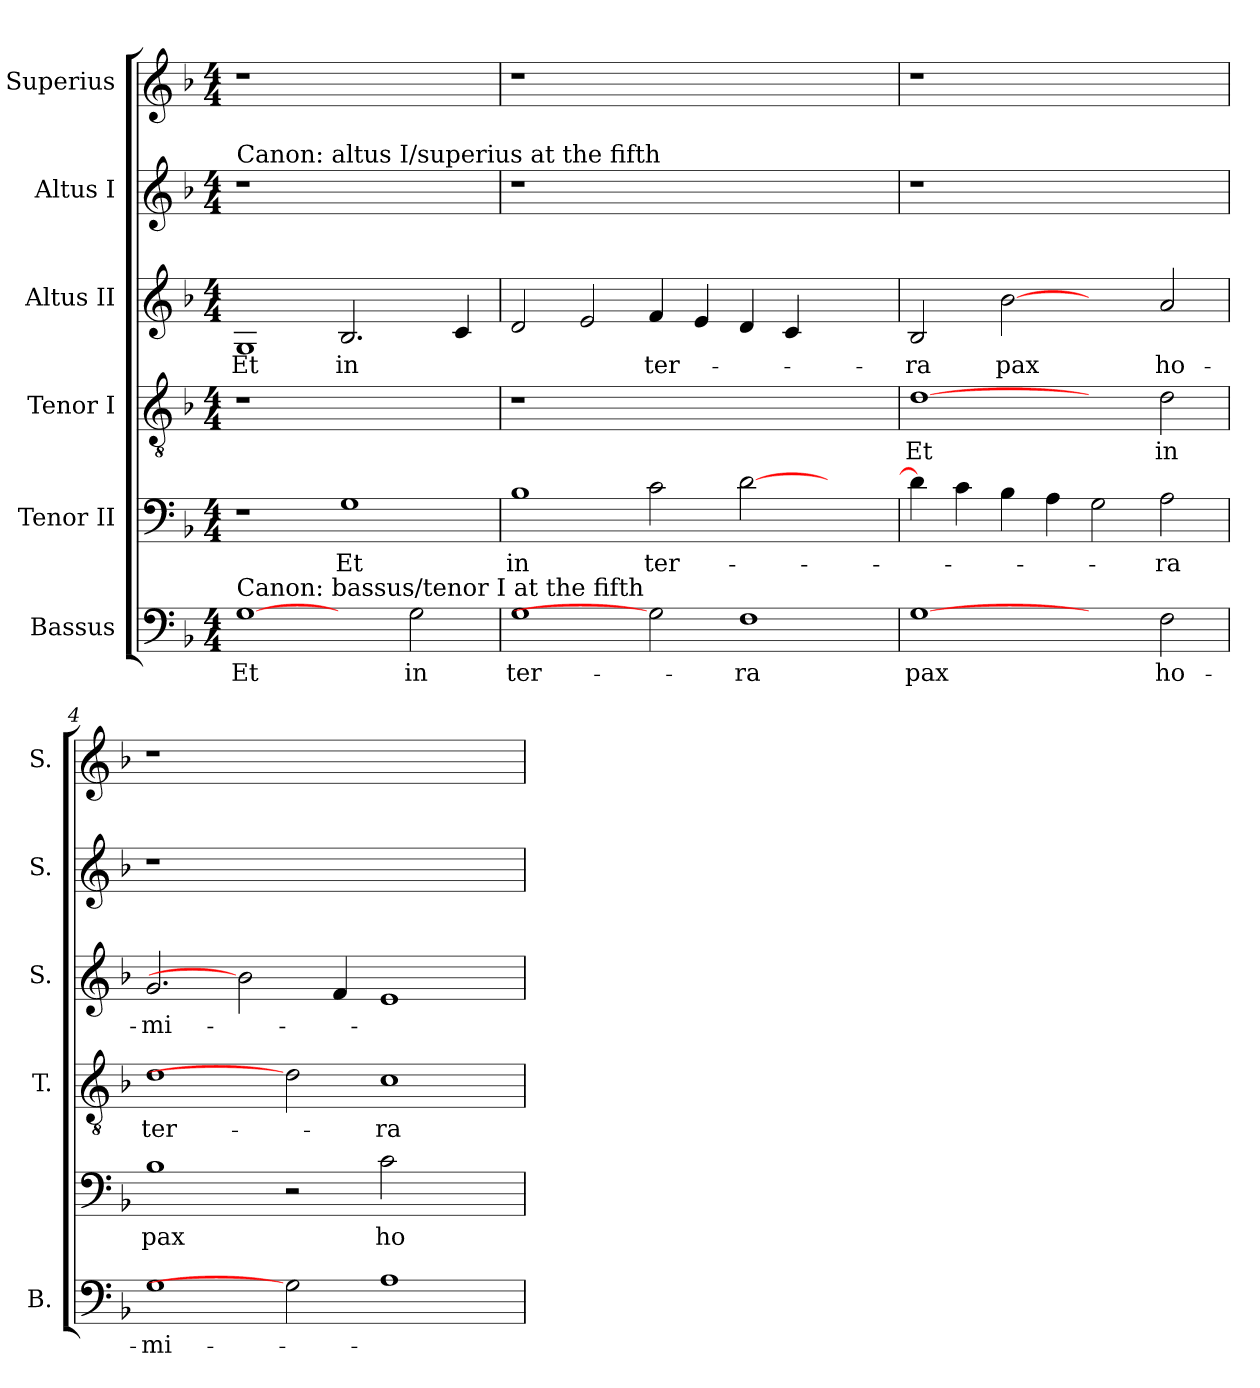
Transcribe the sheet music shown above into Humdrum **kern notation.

**kern	**text	**kern	**text	**kern	**text	**kern	**text	**kern	**kern
*part6	*part6	*part5	*part5	*part4	*part4	*part3	*part3	*part2	*part1
*staff6	*staff6	*staff5	*staff5	*staff4	*staff4	*staff3	*staff3	*staff2	*staff1
*I"Bassus	*	*I"Tenor II	*	*I"Tenor I	*	*I"Altus II	*	*I"Altus I	*I"Superius
*I'B.	*	*	*	*I'T.	*	*I'S.	*	*I'S.	*I'S.
!!LO:PB:g=z
*clefF4	*	*clefF4	*	*clefGv2	*	*clefG2	*	*clefG2	*clefG2
*	*	*	*	*ITrd7c12	*	*	*	*	*
*k[b-]	*	*k[b-]	*	*k[b-]	*	*k[b-]	*	*k[b-]	*k[b-]
*F:	*	*F:	*	*F:	*	*F:	*	*F:	*F:
*M4/4	*	*M4/4	*	*M4/4	*	*M4/4	*	*M4/4	*M4/4
=1	=1	=1	=1	=1	=1	=1	=1	=1	=1
!	!LO:LY:b:color=#000000	!	!	!LO:N:vis=1	!	!	!	!	!
!	!	!	!	!	!	!	!	!LO:TX:a:t=Canon&colon; altus I/superius at the fifth	!
!LO:TX:a:t=Canon&colon; bassus/tenor I at the fifth	!	!	!	!	!	!	!	!	!
!	!	!	!	!	!	!	!LO:LY:b:color=#000000	!LO:N:vis=1	!LO:N:vis=1
[1Gi	Et	1r	.	1r	.	1Gi	Et	1r	1r
!	!	!	!LO:LY:b:color=#000000	!	!	!	!	!	!
!	!	!	!	!	!	!	!LO:LY:b:color=#000000	!	!
2ryy	.	1Gi	Et	1ryy	.	2.B-i/	in	1ryy	1ryy
!	!LO:LY:b:color=#000000	!	!	!	!	!	!	!	!
2Gi\	in	.	.	.	.	.	.	.	.
.	.	.	.	.	.	4ci/	.	.	.
=2	=2	=2	=2	=2	=2	=2	=2	=2	=2
!	!LO:LY:b:color=#000000	!	!	!	!	!	!	!	!
!	!	!	!LO:LY:b:color=#000000	!LO:N:vis=1	!	!	!	!LO:N:vis=1	!LO:N:vis=1
1Gi	ter-	1B-i	in	1r	.	2di/	.	1r	1r
.	.	.	.	.	.	2ei/	.	.	.
!	!	!	!LO:LY:b:color=#000000	!	!	!	!	!	!
!	!	!	!	!	!	!	!LO:LY:b:color=#000000	!	!
2Gi]	.	2ci\	ter-	1.ryy	.	4fi/	ter-	1.ryy	1.ryy
.	.	.	.	.	.	4ei/	.	.	.
!	!LO:LY:b:color=#000000	!	!	!	!	!	!	!	!
1Fi	-ra	[>2di\	.	.	.	4di/	.	.	.
.	.	.	.	.	.	4ci/	.	.	.
.	.	2ryy	.	.	.	2ryy	.	.	.
=3	=3	=3	=3	=3	=3	=3	=3	=3	=3
!	!LO:LY:b:color=#000000	!	!	!	!	!	!	!	!
!	!	!	!	!	!LO:LY:b:color=#000000	!	!	!	!
!	!	!	!	!	!	!	!LO:LY:b:color=#000000	!LO:N:vis=1	!LO:N:vis=1
[1Gi	pax	4di\]	.	[1Di	Et	2B-i/	-ra	1r	1r
.	.	4ci\	.	.	.	.	.	.	.
!	!	!	!	!	!	!	!LO:LY:b:color=#000000	!	!
.	.	4B-i\	.	.	.	[2b-i	pax	.	.
.	.	4Ai\	.	.	.	.	.	.	.
2ryy	.	2Gi\	.	2ryy	.	2ryy	.	1ryy	1ryy
!	!LO:LY:b:color=#000000	!	!	!	!	!	!	!	!
!	!	!	!LO:LY:b:color=#000000	!	!	!	!	!	!
!	!	!	!	!	!LO:LY:b:color=#000000	!	!	!	!
!	!	!	!	!	!	!	!LO:LY:b:color=#000000	!	!
2Fi\	ho-	2Ai\	-ra	2Di\	in	2ai/	ho-	.	.
=4	=4	=4	=4	=4	=4	=4	=4	=4	=4
!	!LO:LY:b:color=#000000	!	!	!	!	!	!	!	!
!	!	!	!LO:LY:b:color=#000000	!	!	!	!	!	!
!	!	!	!	!	!LO:LY:b:color=#000000	!	!	!	!
!	!	!	!	!	!	!	!LO:LY:b:color=#000000	!LO:N:vis=1	!LO:N:vis=1
1Gi	-mi-	1B-i	pax	1Di	ter-	2.gi/	-mi-	1r	1r
.	.	.	.	.	.	2b-i]	.	.	.
2Gi]	.	2r	.	2Di]	.	.	.	1.ryy	1.ryy
.	.	.	.	.	.	4fi/	.	.	.
!	!	!	!LO:LY:b:color=#000000	!	!	!	!	!	!
!	!	!	!	!	!LO:LY:b:color=#000000	!	!	!	!
1Ai	.	2ci\	ho-	1Ci	-ra	1ei	.	.	.
.	.	2ryy	.	.	.	.	.	.	.
=	=	=	=	=	=	=	=	=	=
*-	*-	*-	*-	*-	*-	*-	*-	*-	*-
